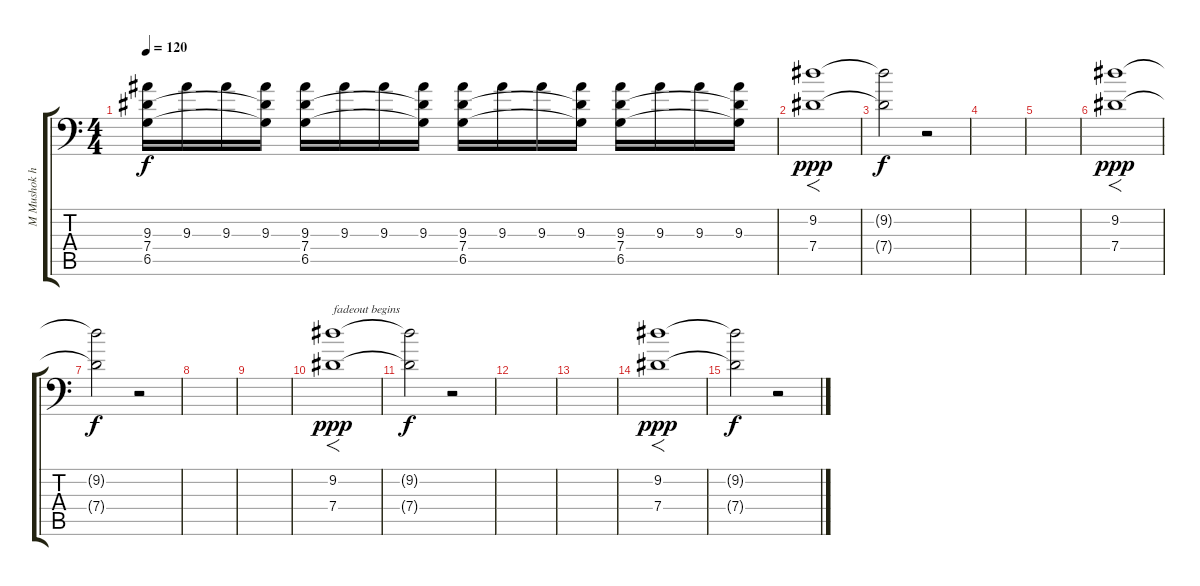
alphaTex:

\track ("M Mushok highgain" "M Mushok h") {instrument overdrivenguitar}
\staff {score tabs}
\tuning (Bb3 Gb3 Db3 Ab2 Db2 Ab1) {hide}
\ts (4 4)
\tempo 120
\clef f4
\ks c
(9.3 7.4 6.5).16{dy f} 9.3.16 9.3.16 (9.3 7.4{t} 6.5{t}).16 (9.3 7.4 6.5).16 9.3.16 9.3.16 (9.3 7.4{t} 6.5{t}).16 (9.3 7.4 6.5).16 9.3.16 9.3.16 (9.3 7.4{t} 6.5{t}).16 (9.3 7.4 6.5).16 9.3.16 9.3.16 (9.3 7.4{t} 6.5{t}).16 |
(9.2 7.4).1{f dy ppp} |
(9.2{t} 7.4{t}).2{dy f} r.2 |
|
|
(9.2 7.4).1{f dy ppp} |
(9.2{t} 7.4{t}).2{dy f} r.2 |
|
|
(9.2 7.4).1{f txt "fadeout begins" dy ppp} |
(9.2{t} 7.4{t}).2{dy f} r.2 |
|
|
(9.2 7.4).1{f dy ppp} |
(9.2{t} 7.4{t}).2{dy f} r.2
